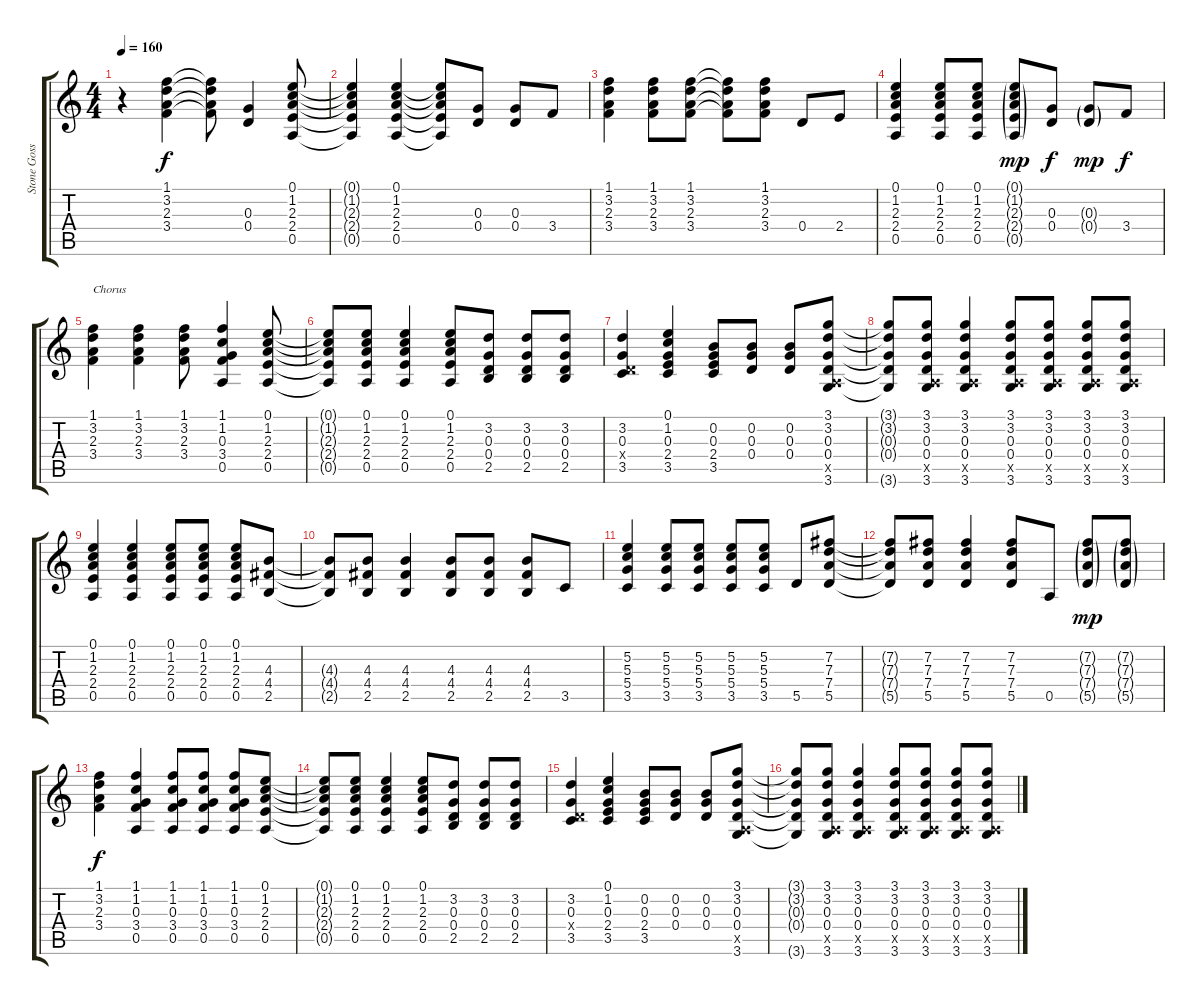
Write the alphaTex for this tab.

\track ("Stone Gossard" "Stone Goss") {instrument distortionguitar}
\staff {score tabs}
\tuning (E4 B3 G3 D3 A2 E2) {hide}
\ts (4 4)
\tempo 160
\clef g2
\ks c
r.4{dy f} (1.1 3.2 2.3 3.4).4 (1.1{t} 3.2{t} 2.3{t} 3.4{t}).8 (0.3 0.4).4 (0.1 1.2 2.3 2.4 0.5).8 |
(0.1{t} 1.2{t} 2.3{t} 2.4{t} 0.5{t}).4 (0.1 1.2 2.3 2.4 0.5).4 (0.1{t} 1.2{t} 2.3{t} 2.4{t} 0.5{t}).8 (0.3 0.4).8 (0.3 0.4).8 3.4.8 |
(1.1 3.2 2.3 3.4).4 (1.1 3.2 2.3 3.4).8 (1.1 3.2 2.3 3.4).8 (1.1{t} 3.2{t} 2.3{t} 3.4{t}).8 (1.1 3.2 2.3 3.4).8 0.4.8 2.4.8 |
(0.1 1.2 2.3 2.4 0.5).4 (0.1 1.2 2.3 2.4 0.5).8 (0.1 1.2 2.3 2.4 0.5).8 (0.1{g} 1.2{g} 2.3{g} 2.4{g} 0.5{g}).8{dy mp} (0.3 0.4).8{dy f} (0.3{g} 0.4{g}).8{dy mp} 3.4.8{dy f} |
(1.1 3.2 2.3 3.4).4{txt "Chorus"} (1.1 3.2 2.3 3.4).4 (1.1 3.2 2.3 3.4).8 (1.1 1.2 0.3 3.4 0.5).4 (0.1 1.2 2.3 2.4 0.5).8 |
(0.1{t} 1.2{t} 2.3{t} 2.4{t} 0.5{t}).8 (0.1 1.2 2.3 2.4 0.5).8 (0.1 1.2 2.3 2.4 0.5).4 (0.1 1.2 2.3 2.4 0.5).8 (3.2 0.3 0.4 2.5).8 (3.2 0.3 0.4 2.5).8 (3.2 0.3 0.4 2.5).8 |
(3.2 0.3 0.4{x} 3.5).4 (0.1 1.2 0.3 2.4 3.5).4 (0.2 0.3 2.4 3.5).8 (0.2 0.3 0.4).8 (0.2 0.3 0.4).8 (3.1 3.2 0.3 0.4 0.5{x} 3.6).8 |
(3.1{t} 3.2{t} 0.3{t} 0.4{t} 3.6{t}).8 (3.1 3.2 0.3 0.4 0.5{x} 3.6).8 (3.1 3.2 0.3 0.4 0.5{x} 3.6).4 (3.1 3.2 0.3 0.4 0.5{x} 3.6).8 (3.1 3.2 0.3 0.4 0.5{x} 3.6).8 (3.1 3.2 0.3 0.4 0.5{x} 3.6).8 (3.1 3.2 0.3 0.4 0.5{x} 3.6).8 |
(0.1 1.2 2.3 2.4 0.5).4 (0.1 1.2 2.3 2.4 0.5).4 (0.1 1.2 2.3 2.4 0.5).8 (0.1 1.2 2.3 2.4 0.5).8 (0.1 1.2 2.3 2.4 0.5).8 (4.3 4.4 2.5).8 |
(4.3{t} 4.4{t} 2.5{t}).8 (4.3 4.4 2.5).8 (4.3 4.4 2.5).4 (4.3 4.4 2.5).8 (4.3 4.4 2.5).8 (4.3 4.4 2.5).8 3.5.8 |
(5.2 5.3 5.4 3.5).4 (5.2 5.3 5.4 3.5).8 (5.2 5.3 5.4 3.5).8 (5.2 5.3 5.4 3.5).8 (5.2 5.3 5.4 3.5).8 5.5.8 (7.2 7.3 7.4 5.5).8 |
(7.2{t} 7.3{t} 7.4{t} 5.5{t}).8 (7.2 7.3 7.4 5.5).8 (7.2 7.3 7.4 5.5).4 (7.2 7.3 7.4 5.5).8 0.5.8 (7.2{g} 7.3{g} 7.4{g} 5.5{g}).8{dy mp} (7.2{g} 7.3{g} 7.4{g} 5.5{g}).8 |
(1.1 3.2 2.3 3.4).4{dy f} (1.1 1.2 0.3 3.4 0.5).4 (1.1 1.2 0.3 3.4 0.5).8 (1.1 1.2 0.3 3.4 0.5).8 (1.1 1.2 0.3 3.4 0.5).8 (0.1 1.2 2.3 2.4 0.5).8 |
(0.1{t} 1.2{t} 2.3{t} 2.4{t} 0.5{t}).8 (0.1 1.2 2.3 2.4 0.5).8 (0.1 1.2 2.3 2.4 0.5).4 (0.1 1.2 2.3 2.4 0.5).8 (3.2 0.3 0.4 2.5).8 (3.2 0.3 0.4 2.5).8 (3.2 0.3 0.4 2.5).8 |
(3.2 0.3 0.4{x} 3.5).4 (0.1 1.2 0.3 2.4 3.5).4 (0.2 0.3 2.4 3.5).8 (0.2 0.3 0.4).8 (0.2 0.3 0.4).8 (3.1 3.2 0.3 0.4 0.5{x} 3.6).8 |
(3.1{t} 3.2{t} 0.3{t} 0.4{t} 3.6{t}).8 (3.1 3.2 0.3 0.4 0.5{x} 3.6).8 (3.1 3.2 0.3 0.4 0.5{x} 3.6).4 (3.1 3.2 0.3 0.4 0.5{x} 3.6).8 (3.1 3.2 0.3 0.4 0.5{x} 3.6).8 (3.1 3.2 0.3 0.4 0.5{x} 3.6).8 (3.1 3.2 0.3 0.4 0.5{x} 3.6).8
